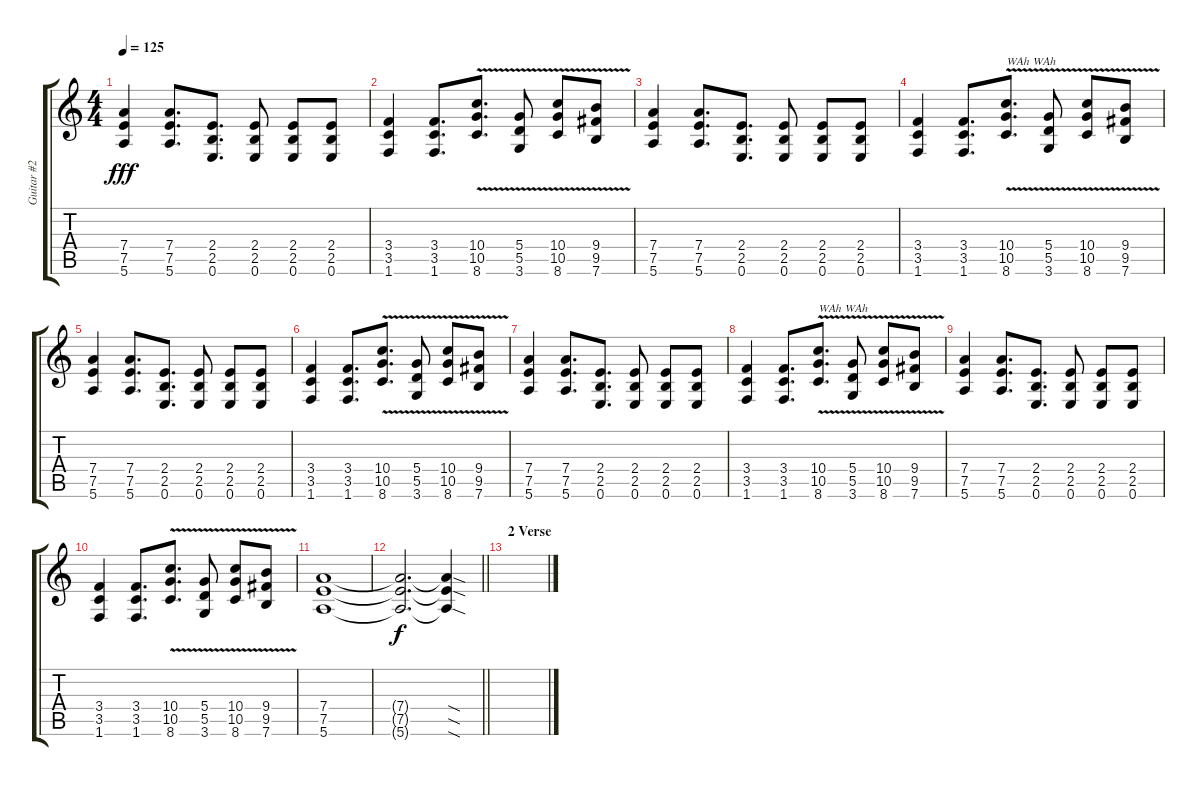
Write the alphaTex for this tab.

\track ("Guitar #2" "Guitar #2") {instrument overdrivenguitar}
\staff {score tabs}
\tuning (E4 B3 G3 D3 A2 E2) {hide}
\ts (4 4)
\tempo 125
\clef g2
\ks c
(7.4 7.5 5.6).4{dy fff} (7.4 7.5 5.6).8{d} (2.4 2.5 0.6).8{d} (2.4 2.5 0.6).8 (2.4 2.5 0.6).8 (2.4 2.5 0.6).8 |
(3.4 3.5 1.6).4 (3.4 3.5 1.6).8{d} (10.4{v} 10.5{v} 8.6{v}).8{d} (5.4{v} 5.5{v} 3.6{v}).8 (10.4{v} 10.5{v} 8.6{v}).8 (9.4{v} 9.5{v} 7.6{v}).8 |
(7.4 7.5 5.6).4 (7.4 7.5 5.6).8{d} (2.4 2.5 0.6).8{d} (2.4 2.5 0.6).8 (2.4 2.5 0.6).8 (2.4 2.5 0.6).8 |
(3.4 3.5 1.6).4 (3.4 3.5 1.6).8{d} (10.4{v} 10.5{v} 8.6{v}).8{d txt "WAh WAh"} (5.4{v} 5.5{v} 3.6{v}).8 (10.4{v} 10.5{v} 8.6{v}).8 (9.4{v} 9.5{v} 7.6{v}).8 |
(7.4 7.5 5.6).4 (7.4 7.5 5.6).8{d} (2.4 2.5 0.6).8{d} (2.4 2.5 0.6).8 (2.4 2.5 0.6).8 (2.4 2.5 0.6).8 |
(3.4 3.5 1.6).4 (3.4 3.5 1.6).8{d} (10.4{v} 10.5{v} 8.6{v}).8{d} (5.4{v} 5.5{v} 3.6{v}).8 (10.4{v} 10.5{v} 8.6{v}).8 (9.4{v} 9.5{v} 7.6{v}).8 |
(7.4 7.5 5.6).4 (7.4 7.5 5.6).8{d} (2.4 2.5 0.6).8{d} (2.4 2.5 0.6).8 (2.4 2.5 0.6).8 (2.4 2.5 0.6).8 |
(3.4 3.5 1.6).4 (3.4 3.5 1.6).8{d} (10.4{v} 10.5{v} 8.6{v}).8{d txt "WAh WAh"} (5.4{v} 5.5{v} 3.6{v}).8 (10.4{v} 10.5{v} 8.6{v}).8 (9.4{v} 9.5{v} 7.6{v}).8 |
(7.4 7.5 5.6).4 (7.4 7.5 5.6).8{d} (2.4 2.5 0.6).8{d} (2.4 2.5 0.6).8 (2.4 2.5 0.6).8 (2.4 2.5 0.6).8 |
(3.4 3.5 1.6).4 (3.4 3.5 1.6).8{d} (10.4{v} 10.5{v} 8.6{v}).8{d} (5.4{v} 5.5{v} 3.6{v}).8 (10.4{v} 10.5{v} 8.6{v}).8 (9.4{v} 9.5{v} 7.6{v}).8 |
(7.4 7.5 5.6).1 |
\barLineRight lightlight
(7.4{t} 7.5{t} 5.6{t}).2{d dy f} (7.4{sod t} 7.5{sod t} 5.6{sod t}).4 |
\section ("" "2 Verse")
